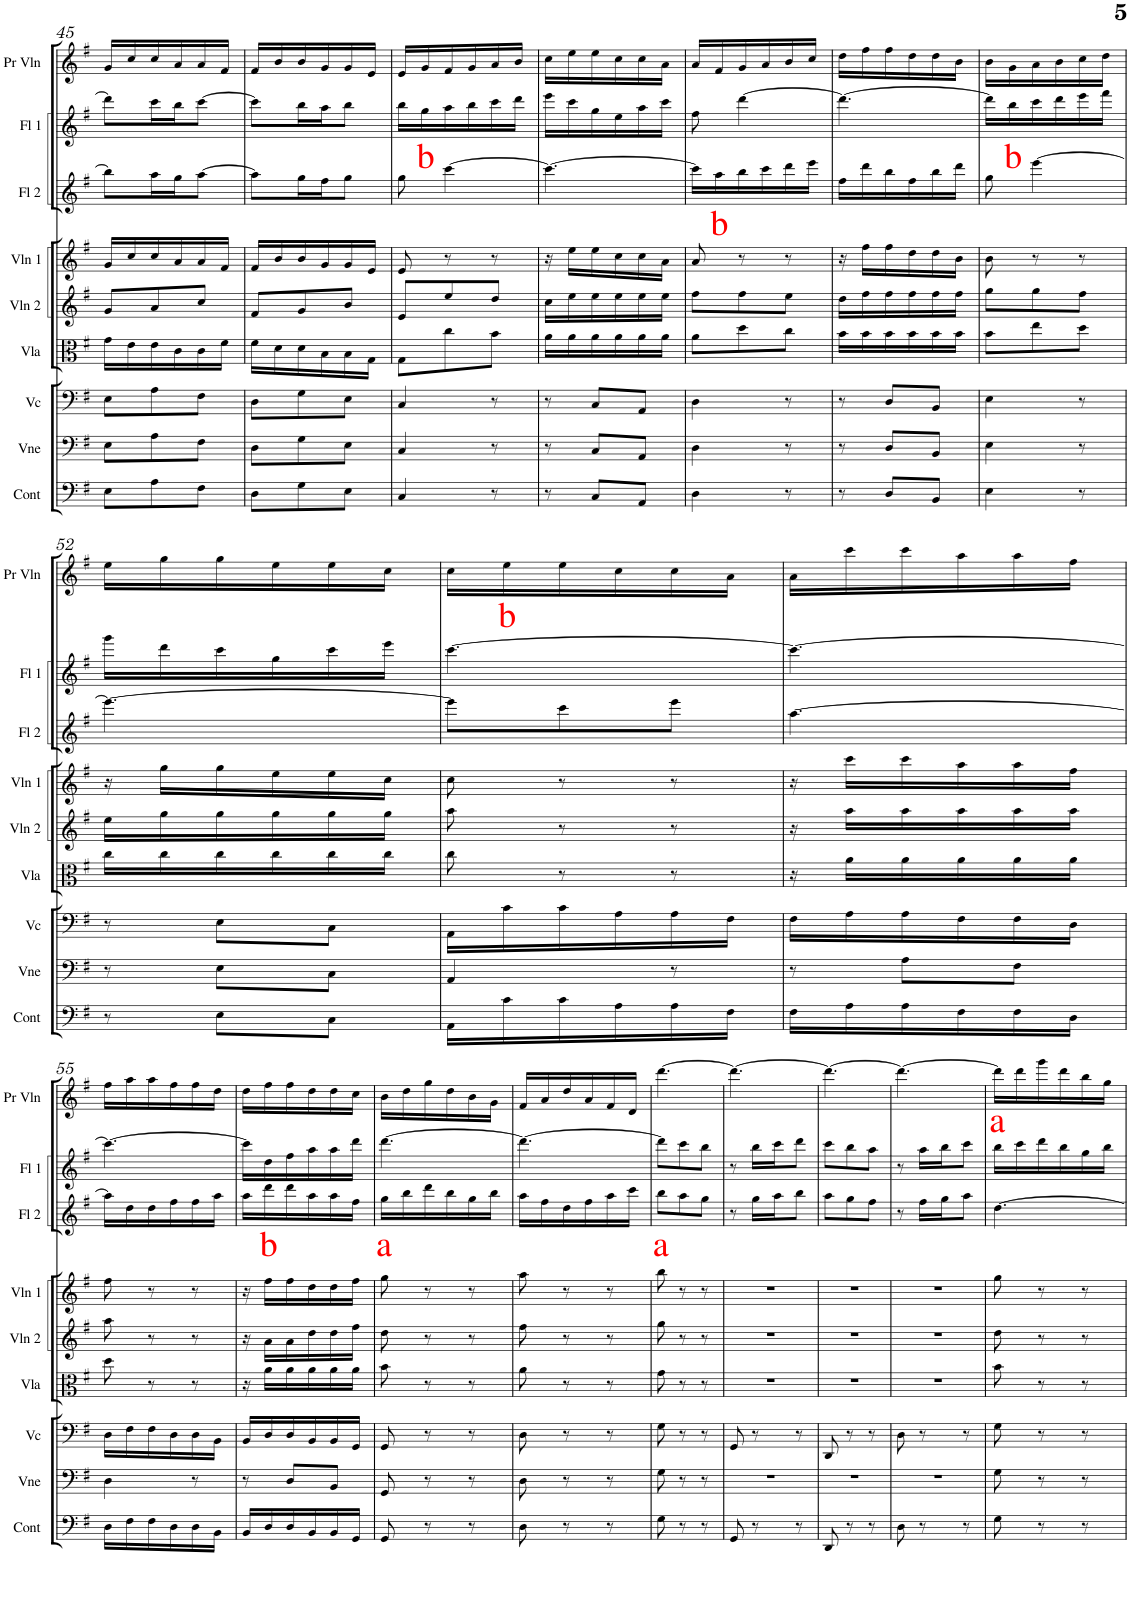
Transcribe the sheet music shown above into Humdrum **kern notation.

**kern	**kern	**kern	**kern	**kern	**kern	**kern	**text	**kern	**text	**kern	**text
*part9	*part8	*part7	*part6	*part5	*part4	*part3	*part3	*part2	*part2	*part1	*part1
*staff9	*staff8	*staff7	*staff6	*staff5	*staff4	*staff3	*staff3	*staff2	*staff2	*staff1	*staff1
*I"Continuo	*I"Violone	*I"Violoncello	*I"Viola	*I"Violin 2	*I"Violin 1	*I"Flute 2	*	*I"Flute 1	*	*I"Principal Violin	*
*I'Cont	*I'Vne	*I'Vc	*I'Vla	*I'Vln 2	*I'Vln 1	*I'Fl 2	*	*I'Fl 1	*	*I'Pr Vln	*
!!LO:PB:g=z
*clefF4	*clefF4	*clefF4	*clefC3	*clefG2	*clefG2	*clefG2	*	*clefG2	*	*clefG2	*
*	*Trd7c12	*	*	*	*	*	*	*	*	*	*
*k[f#]	*k[f#]	*k[f#]	*k[f#]	*k[f#]	*k[f#]	*k[f#]	*	*k[f#]	*	*k[f#]	*
*M3/8	*M3/8	*M3/8	*M3/8	*M3/8	*M3/8	*M3/8	*	*M3/8	*	*M3/8	*
=45	=45	=45	=45	=45	=45	=45	=45	=45	=45	=45	=45
8E\L	8E\L	8E\L	16g\LL	8g/L	16g/LL	8bb\L]	.	8ddd\L]	.	16g/LL	.
.	.	.	16e\	.	16cc/	.	.	.	.	16cc/	.
8A\	8A\	8A\	16e\	8a/	16cc/	16aa\L	.	16ccc\L	.	16cc/	.
.	.	.	16c\	.	16a/	16gg\J	.	16bb\J	.	16a/	.
8F#\J	8F#\J	8F#\J	16c\	8cc/J	16a/	[8aa\J	.	[8ccc\J	.	16a/	.
.	.	.	16f#\JJ	.	16f#/JJ	.	.	.	.	16f#/JJ	.
=46	=46	=46	=46	=46	=46	=46	=46	=46	=46	=46	=46
8D\L	8D\L	8D\L	16f#\LL	8f#/L	16f#/LL	8aa\L]	.	8ccc\L]	.	16f#/LL	.
.	.	.	16d\	.	16b/	.	.	.	.	16b/	.
8G\	8G\	8G\	16d\	8g/	16b/	16gg\L	.	16bb\L	.	16b/	.
.	.	.	16B\	.	16g/	16ff#\J	.	16aa\J	.	16g/	.
8E\J	8E\J	8E\J	16B\	8b/J	16g/	8gg\J	.	8bb\J	.	16g/	.
.	.	.	16G\JJ	.	16e/JJ	.	.	.	.	16e/JJ	.
=47	=47	=47	=47	=47	=47	=47	=47	=47	=47	=47	=47
4C/	4C/	4C/	8G\L	8e/L	8e/	8gg\	.	16bb\LL	.	16e/LL	.
!	!	!	!	!	!	!	!	!	!LO:LY:b:color=#FF0000	!	!
.	.	.	.	.	.	.	.	16gg\	b	16g/	.
.	.	.	8cc\	8ee/	8r	[4ccc\	.	16aa\	.	16f#/	.
.	.	.	.	.	.	.	.	16bb\	.	16g/	.
8r	8r	8r	8b\J	8dd/J	8r	.	.	16ccc\	.	16a/	.
.	.	.	.	.	.	.	.	16ddd\JJ	.	16b/JJ	.
=48	=48	=48	=48	=48	=48	=48	=48	=48	=48	=48	=48
8r	8r	8r	16a\LL	16cc\LL	16r	4.ccc\_	.	16eee\LL	.	16cc\LL	.
.	.	.	16a\	16ee\	16ee\LL	.	.	16ccc\	.	16ee\	.
8C/L	8C/L	8C/L	16a\	16ee\	16ee\	.	.	16gg\	.	16ee\	.
.	.	.	16a\	16ee\	16cc\	.	.	16ee\	.	16cc\	.
8AA/J	8AA/J	8AA/J	16a\	16ee\	16cc\	.	.	16aa\	.	16cc\	.
.	.	.	16a\JJ	16ee\JJ	16a\JJ	.	.	16ccc\JJ	.	16a\JJ	.
=49	=49	=49	=49	=49	=49	=49	=49	=49	=49	=49	=49
4D\	4D\	4D\	8a\L	8ff#\L	8a/	16ccc\LL]	.	8ff#\	.	16a/LL	.
!	!	!	!	!	!	!	!LO:LY:b:color=#FF0000	!	!	!	!
.	.	.	.	.	.	16aa\	b	.	.	16f#/	.
.	.	.	8dd\	8ff#\	8r	16bb\	.	[4ddd\	.	16g/	.
.	.	.	.	.	.	16ccc\	.	.	.	16a/	.
8r	8r	8r	8cc\J	8ee\J	8r	16ddd\	.	.	.	16b/	.
.	.	.	.	.	.	16eee\JJ	.	.	.	16cc/JJ	.
=50	=50	=50	=50	=50	=50	=50	=50	=50	=50	=50	=50
8r	8r	8r	16b\LL	16dd\LL	16r	16ff#\LL	.	4.ddd\_	.	16dd\LL	.
.	.	.	16b\	16ff#\	16ff#\LL	16ddd\	.	.	.	16ff#\	.
8D/L	8D/L	8D/L	16b\	16ff#\	16ff#\	16bb\	.	.	.	16ff#\	.
.	.	.	16b\	16ff#\	16dd\	16ff#\	.	.	.	16dd\	.
8BB/J	8BB/J	8BB/J	16b\	16ff#\	16dd\	16bb\	.	.	.	16dd\	.
.	.	.	16b\JJ	16ff#\JJ	16b\JJ	16ddd\JJ	.	.	.	16b\JJ	.
=51	=51	=51	=51	=51	=51	=51	=51	=51	=51	=51	=51
4E\	4E\	4E\	8b\L	8gg\L	8b\	8gg\	.	16ddd\LL]	.	16b\LL	.
!	!	!	!	!	!	!	!	!	!LO:LY:b:color=#FF0000	!	!
.	.	.	.	.	.	.	.	16bb\	b	16g\	.
.	.	.	8ee\	8gg\	8r	[4eee\	.	16ccc\	.	16a\	.
.	.	.	.	.	.	.	.	16ddd\	.	16b\	.
8r	8r	8r	8dd\J	8ff#\J	8r	.	.	16eee\	.	16cc\	.
.	.	.	.	.	.	.	.	16fff#\JJ	.	16dd\JJ	.
!!LO:LB:g=z
=52	=52	=52	=52	=52	=52	=52	=52	=52	=52	=52	=52
8r	8r	8r	16cc\LL	16ee\LL	16r	4.eee\_	.	16ggg\LL	.	16ee\LL	.
.	.	.	16cc\	16gg\	16gg\LL	.	.	16ddd\	.	16gg\	.
8E\L	8E\L	8E\L	16cc\	16gg\	16gg\	.	.	16ccc\	.	16gg\	.
.	.	.	16cc\	16gg\	16ee\	.	.	16gg\	.	16ee\	.
8C\J	8C\J	8C\J	16cc\	16gg\	16ee\	.	.	16ccc\	.	16ee\	.
.	.	.	16cc\JJ	16gg\JJ	16cc\JJ	.	.	16eee\JJ	.	16cc\JJ	.
=53	=53	=53	=53	=53	=53	=53	=53	=53	=53	=53	=53
16AA\LL	4AA/	16AA\LL	8cc\	8aa\	8cc\	8eee\L]	.	[4.ccc\	.	16cc\LL	.
!	!	!	!	!	!	!	!	!	!	!	!LO:LY:b:color=#FF0000
16c\	.	16c\	.	.	.	.	.	.	.	16ee\	b
16c\	.	16c\	8r	8r	8r	8ccc\	.	.	.	16ee\	.
16A\	.	16A\	.	.	.	.	.	.	.	16cc\	.
16A\	8r	16A\	8r	8r	8r	8eee\J	.	.	.	16cc\	.
16F#\JJ	.	16F#\JJ	.	.	.	.	.	.	.	16a\JJ	.
=54	=54	=54	=54	=54	=54	=54	=54	=54	=54	=54	=54
16F#\LL	8r	16F#\LL	16r	16r	16r	[4.aa\	.	4.ccc\_	.	16a\LL	.
16A\	.	16A\	16a\LL	16aa\LL	16ccc\LL	.	.	.	.	16ccc\	.
16A\	8A\L	16A\	16a\	16aa\	16ccc\	.	.	.	.	16ccc\	.
16F#\	.	16F#\	16a\	16aa\	16aa\	.	.	.	.	16aa\	.
16F#\	8F#\J	16F#\	16a\	16aa\	16aa\	.	.	.	.	16aa\	.
16D\JJ	.	16D\JJ	16a\JJ	16aa\JJ	16ff#\JJ	.	.	.	.	16ff#\JJ	.
!!LO:LB:g=z
=55	=55	=55	=55	=55	=55	=55	=55	=55	=55	=55	=55
16D\LL	4D\	16D\LL	8dd\	8aa\	8ff#\	16aa\LL]	.	4.ccc\_	.	16ff#\LL	.
16F#\	.	16F#\	.	.	.	16dd\	.	.	.	16aa\	.
16F#\	.	16F#\	8r	8r	8r	16dd\	.	.	.	16aa\	.
16D\	.	16D\	.	.	.	16ff#\	.	.	.	16ff#\	.
16D\	8r	16D\	8r	8r	8r	16ff#\	.	.	.	16ff#\	.
16BB\JJ	.	16BB\JJ	.	.	.	16aa\JJ	.	.	.	16dd\JJ	.
=56	=56	=56	=56	=56	=56	=56	=56	=56	=56	=56	=56
16BB/LL	8r	16BB/LL	16r	16r	16r	16aa\LL	.	16ccc\LL]	.	16dd\LL	.
!	!	!	!	!	!	!	!LO:LY:b:color=#FF0000	!	!	!	!
16D/	.	16D/	16a\LL	16a\LL	16ff#\LL	16ddd\	b	16dd\	.	16ff#\	.
16D/	8D/L	16D/	16a\	16a\	16ff#\	16ddd\	.	16ff#\	.	16ff#\	.
16BB/	.	16BB/	16a\	16dd\	16dd\	16aa\	.	16aa\	.	16dd\	.
16BB/	8BB/J	16BB/	16a\	16dd\	16dd\	16aa\	.	16aa\	.	16dd\	.
16GG/JJ	.	16GG/JJ	16a\JJ	16ff#\JJ	16ff#\JJ	16ff#\JJ	.	16ddd\JJ	.	16cc\JJ	.
=57	=57	=57	=57	=57	=57	=57	=57	=57	=57	=57	=57
!	!	!	!	!	!	!	!LO:LY:b:color=#FF0000	!	!	!	!
8GG/	8GG/	8GG/	8b\	8dd\	8gg\	16gg\LL	a	[4.ddd\	.	16b\LL	.
.	.	.	.	.	.	16bb\	.	.	.	16dd\	.
8r	8r	8r	8r	8r	8r	16ddd\	.	.	.	16gg\	.
.	.	.	.	.	.	16bb\	.	.	.	16dd\	.
8r	8r	8r	8r	8r	8r	16gg\	.	.	.	16b\	.
.	.	.	.	.	.	16bb\JJ	.	.	.	16g\JJ	.
=58	=58	=58	=58	=58	=58	=58	=58	=58	=58	=58	=58
8D\	8D\	8D\	8a\	8ff#\	8aa\	16aa\LL	.	4.ddd\_	.	16f#/LL	.
.	.	.	.	.	.	16ff#\	.	.	.	16a/	.
8r	8r	8r	8r	8r	8r	16dd\	.	.	.	16dd/	.
.	.	.	.	.	.	16ff#\	.	.	.	16a/	.
8r	8r	8r	8r	8r	8r	16aa\	.	.	.	16f#/	.
.	.	.	.	.	.	16ccc\JJ	.	.	.	16d/JJ	.
=59	=59	=59	=59	=59	=59	=59	=59	=59	=59	=59	=59
!	!	!	!	!	!	!	!LO:LY:b:color=#FF0000	!	!	!	!
8G\	8G\	8G\	8g\	8gg\	8bb\	8bb\L	a	8ddd\L]	.	[4.ddd\	.
8r	8r	8r	8r	8r	8r	8aa\	.	8ccc\	.	.	.
8r	8r	8r	8r	8r	8r	8gg\J	.	8bb\J	.	.	.
=60	=60	=60	=60	=60	=60	=60	=60	=60	=60	=60	=60
8GG/	4.r	8GG/	4.r	4.r	4.r	8r	.	8r	.	4.ddd\_	.
8r	.	8r	.	.	.	16gg\LL	.	16bb\LL	.	.	.
.	.	.	.	.	.	16aa\J	.	16ccc\J	.	.	.
8r	.	8r	.	.	.	8bb\J	.	8ddd\J	.	.	.
=61	=61	=61	=61	=61	=61	=61	=61	=61	=61	=61	=61
8DD/	4.r	8DD/	4.r	4.r	4.r	8aa\L	.	8ccc\L	.	4.ddd\_	.
8r	.	8r	.	.	.	8gg\	.	8bb\	.	.	.
8r	.	8r	.	.	.	8ff#\J	.	8aa\J	.	.	.
=62	=62	=62	=62	=62	=62	=62	=62	=62	=62	=62	=62
8D\	4.r	8D\	4.r	4.r	4.r	8r	.	8r	.	4.ddd\_	.
8r	.	8r	.	.	.	16ff#\LL	.	16aa\LL	.	.	.
.	.	.	.	.	.	16gg\J	.	16bb\J	.	.	.
8r	.	8r	.	.	.	8aa\J	.	8ccc\J	.	.	.
=63	=63	=63	=63	=63	=63	=63	=63	=63	=63	=63	=63
!	!	!	!	!	!	!	!	!	!	!	!LO:LY:b:color=#FF0000
8G\	8G\	8G\	8b\	8dd\	8gg\	[4.dd\	.	16bb\LL	.	16ddd\LL]	a
.	.	.	.	.	.	.	.	16ccc\	.	16ddd\	.
8r	8r	8r	8r	8r	8r	.	.	16ddd\	.	16ggg\	.
.	.	.	.	.	.	.	.	16bb\	.	16ddd\	.
8r	8r	8r	8r	8r	8r	.	.	16gg\	.	16bb\	.
.	.	.	.	.	.	.	.	16bb\JJ	.	16gg\JJ	.
=	=	=	=	=	=	=	=	=	=	=	=
*-	*-	*-	*-	*-	*-	*-	*-	*-	*-	*-	*-
